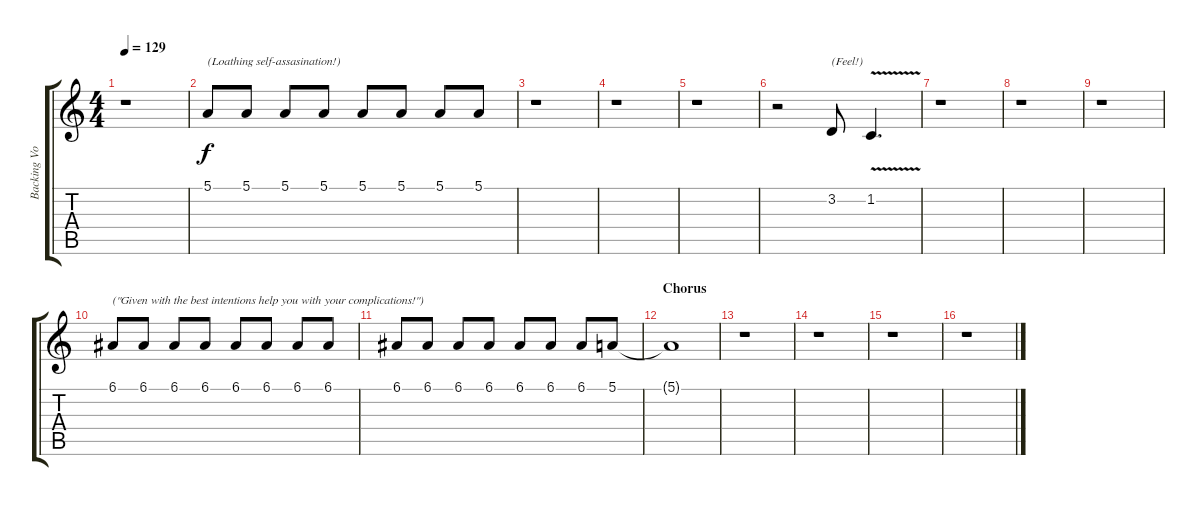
\track ("Backing Vocals" "Backing Vo") {instrument bassoon}
\staff {score tabs}
\tuning (E4 B3 G3 D3 A2 D2) {hide}
\ts (4 4)
\tempo 129
\clef g2
\ks c
r.1{dy f} |
5.1.8{txt "(Loathing self-assasination!)"} 5.1.8 5.1.8 5.1.8 5.1.8 5.1.8 5.1.8 5.1.8 |
r.1 |
r.1 |
r.1 |
r.2 3.2.8{txt "(Feel!)"} 1.2{v}.4{d} |
r.1 |
r.1 |
r.1 |
6.1.8{txt "(\"Given with the best intentions help you with your complications!\")"} 6.1.8 6.1.8 6.1.8 6.1.8 6.1.8 6.1.8 6.1.8 |
6.1.8 6.1.8 6.1.8 6.1.8 6.1.8 6.1.8 6.1.8 5.1.8 |
\section ("" "Chorus")
5.1{t}.1 |
r.1 |
r.1 |
r.1 |
r.1
